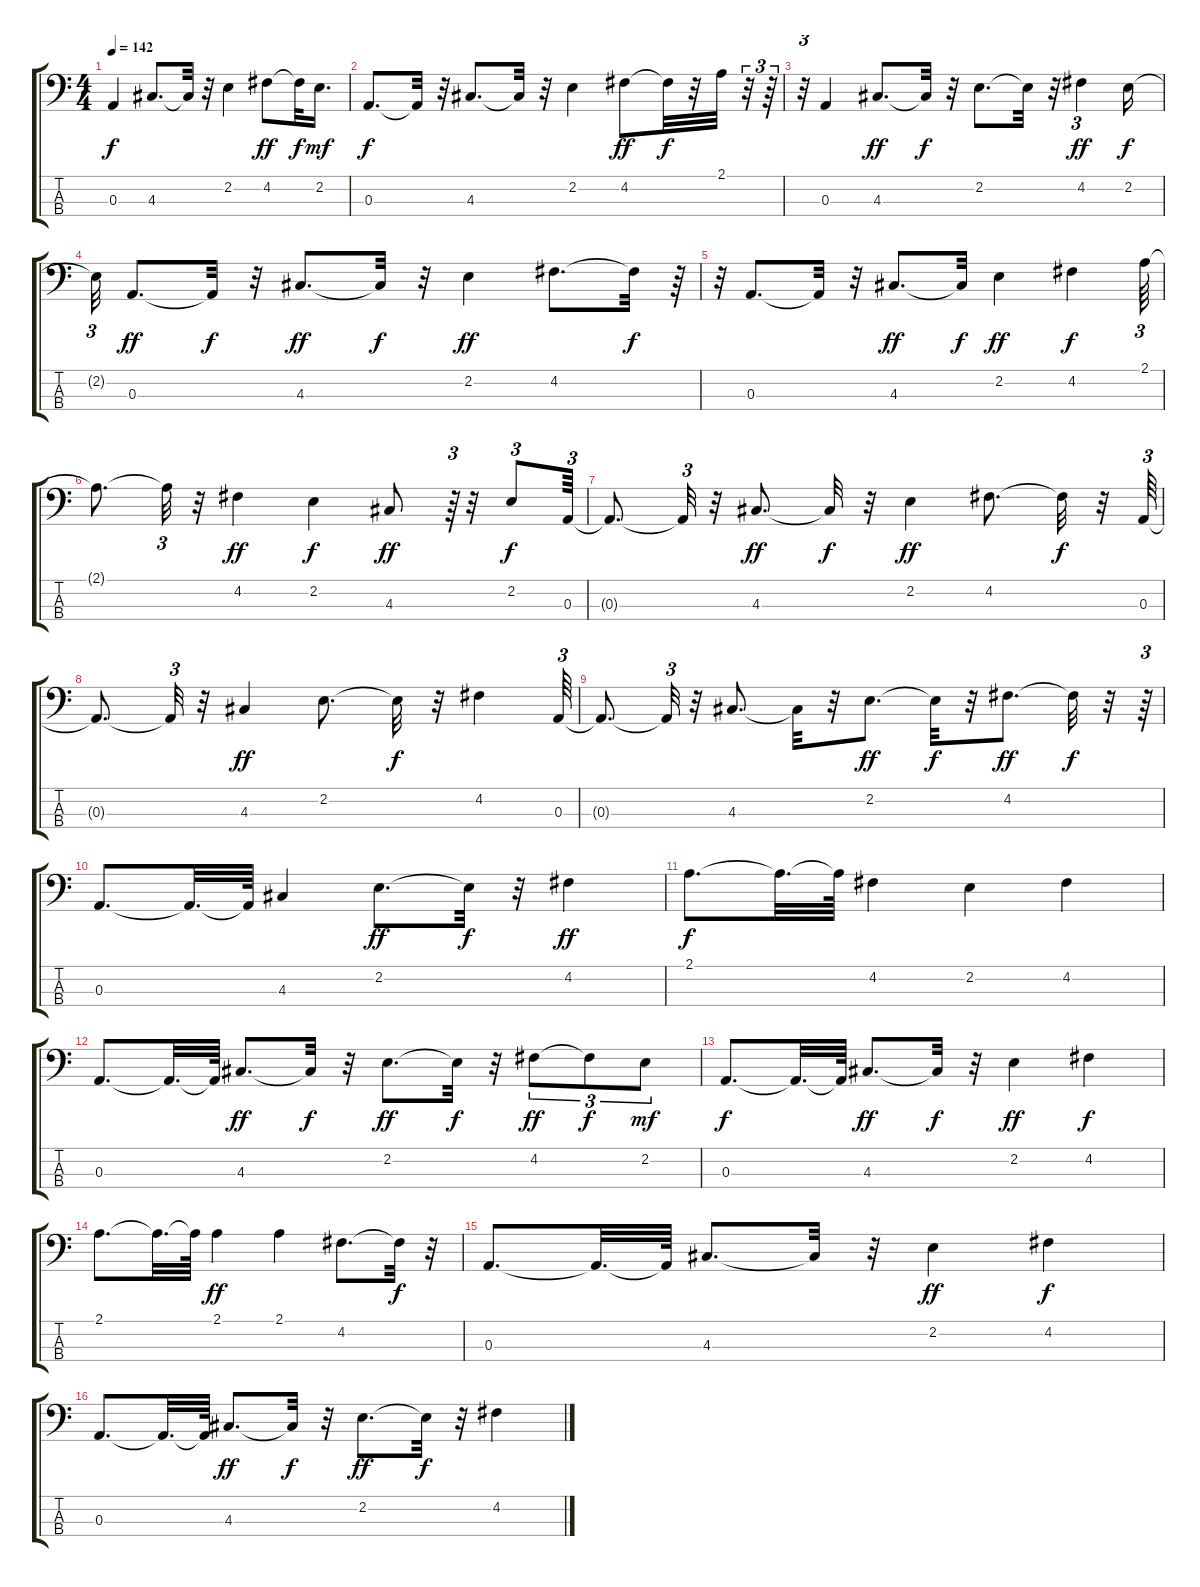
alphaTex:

\track "" {instrument acousticbass}
\staff {score tabs}
\tuning (G2 D2 A1 E1) {hide}
\ts (4 4)
\tempo 142
\clef f4
\ks c
0.3.4{dy f} 4.3.8{d} 4.3{t}.32 r.32 2.2.4 4.2.8{dy ff} 4.2{t}.32{dy f} 2.2.16{d dy mf} |
0.3.8{d dy f} 0.3{t}.32 r.32 4.3.8{d} 4.3{t}.32 r.32 2.2.4 4.2.8{dy ff} 4.2{t}.32{dy f} r.32 2.1.32 r.32{tu (3 2)} r.64{tu (3 2)} |
r.32{tu (3 2)} 0.3.4 4.3.8{d dy ff} 4.3{t}.32{dy f} r.32 2.2.8{d} 2.2{t}.32 r.32 4.2.4{tu (3 2) dy ff} 2.2.16{dy f} |
2.2{t}.32{tu (3 2)} 0.3.8{d dy ff} 0.3{t}.32{dy f} r.32 4.3.8{d dy ff} 4.3{t}.32{dy f} r.32 2.2.4{dy ff} 4.2.8{d} 4.2{t}.32{dy f} r.64{tu (3 2)} |
r.32{tu (3 2)} 0.3.8{d} 0.3{t}.32 r.32 4.3.8{d dy ff} 4.3{t}.32{dy f} 2.2.4{dy ff} 4.2.4{dy f} 2.1.64{tu (3 2)} |
2.1{t}.8{d} 2.1{t}.32{tu (3 2)} r.32 4.2.4{dy ff} 2.2.4{dy f} 4.3.8{dy ff} r.64{tu (3 2)} r.32 2.2.8{tu (3 2) dy f} 0.3.64{tu (3 2)} |
0.3{t}.8{d} 0.3{t}.32{tu (3 2)} r.32 4.3.8{d dy ff} 4.3{t}.32{dy f} r.32 2.2.4{dy ff} 4.2.8{d} 4.2{t}.32{dy f} r.32 0.3.64{tu (3 2)} |
0.3{t}.8{d} 0.3{t}.32{tu (3 2)} r.32 4.3.4{dy ff} 2.2.8{d} 2.2{t}.32{dy f} r.32 4.2.4 0.3.64{tu (3 2)} |
0.3{t}.8{d} 0.3{t}.32{tu (3 2)} r.32 4.3.8{d} 4.3{t}.32 r.32 2.2.8{d dy ff} 2.2{t}.32{dy f} r.32 4.2.8{d dy ff} 4.2{t}.32{dy f} r.32 r.64{tu (3 2)} |
0.3.8{d} 0.3{t}.32{d} 0.3{t}.64 4.3.4 2.2.8{d dy ff} 2.2{t}.32{dy f} r.32 4.2.4{dy ff} |
2.1.8{d dy f} 2.1{t}.32{d} 2.1{t}.64 4.2.4 2.2.4 4.2.4 |
0.3.8{d} 0.3{t}.32{d} 0.3{t}.64 4.3.8{d dy ff} 4.3{t}.32{dy f} r.32 2.2.8{d dy ff} 2.2{t}.32{dy f} r.32 4.2.8{tu (3 2) dy ff} 4.2{t}.8{tu (3 2) dy f} 2.2.8{tu (3 2) dy mf} |
0.3.8{d dy f} 0.3{t}.32{d} 0.3{t}.64 4.3.8{d dy ff} 4.3{t}.32{dy f} r.32 2.2.4{dy ff} 4.2.4{dy f} |
2.1.8{d} 2.1{t}.32{d} 2.1{t}.64 2.1.4{dy ff} 2.1.4 4.2.8{d} 4.2{t}.32{dy f} r.32 |
0.3.8{d} 0.3{t}.32{d} 0.3{t}.64 4.3.8{d} 4.3{t}.32 r.32 2.2.4{dy ff} 4.2.4{dy f} |
0.3.8{d} 0.3{t}.32{d} 0.3{t}.64 4.3.8{d dy ff} 4.3{t}.32{dy f} r.32 2.2.8{d dy ff} 2.2{t}.32{dy f} r.32 4.2.4
